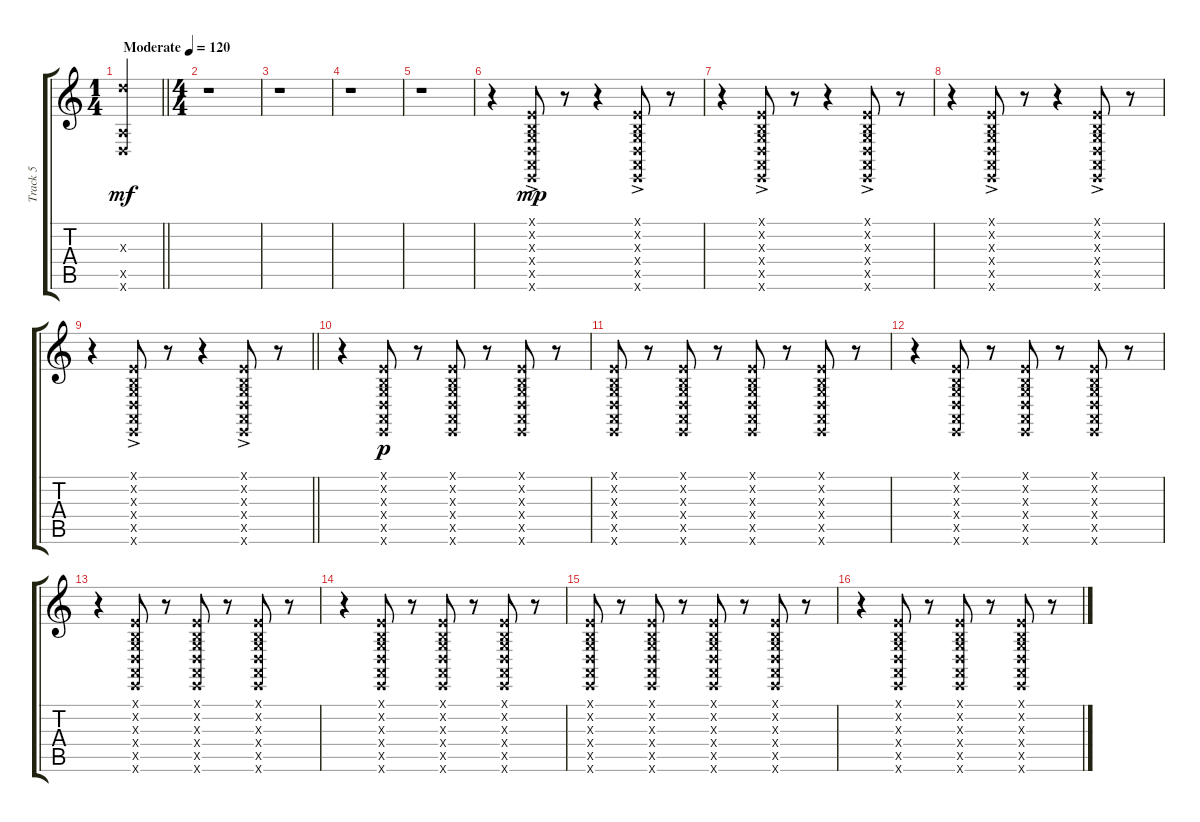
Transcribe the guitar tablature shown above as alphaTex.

\track ("Track 5" "Track 5") {instrument gunshot}
\staff {score tabs}
\tuning (E4 B3 G3 D3 A2 E2) {hide}
\ts (1 4)
\tempo (120 "Moderate")
\clef g2
\barLineRight lightlight
\ks c
(19.3{x} 12.5{x} 10.6{x}).4{dy mf instrument gunshot} |
\ts (4 4)
r.1 |
r.1 |
r.1 |
r.1 |
r.4 (0.1{ac x} 0.2{ac x} 0.3{ac x} 0.4{ac x} 0.5{ac x} 0.6{ac x}).8{dy mp} r.8 r.4 (0.1{ac x} 0.2{ac x} 0.3{ac x} 0.4{ac x} 0.5{ac x} 0.6{ac x}).8 r.8 |
r.4 (0.1{ac x} 0.2{ac x} 0.3{ac x} 0.4{ac x} 0.5{ac x} 0.6{ac x}).8 r.8 r.4 (0.1{ac x} 0.2{ac x} 0.3{ac x} 0.4{ac x} 0.5{ac x} 0.6{ac x}).8 r.8 |
r.4 (0.1{ac x} 0.2{ac x} 0.3{ac x} 0.4{ac x} 0.5{ac x} 0.6{ac x}).8 r.8 r.4 (0.1{ac x} 0.2{ac x} 0.3{ac x} 0.4{ac x} 0.5{ac x} 0.6{ac x}).8 r.8 |
\barLineRight lightlight
r.4 (0.1{ac x} 0.2{ac x} 0.3{ac x} 0.4{ac x} 0.5{ac x} 0.6{ac x}).8 r.8 r.4 (0.1{ac x} 0.2{ac x} 0.3{ac x} 0.4{ac x} 0.5{ac x} 0.6{ac x}).8 r.8 |
r.4 (0.1{x} 0.2{x} 0.3{x} 0.4{x} 0.5{x} 0.6{x}).8{dy p} r.8 (0.1{x} 0.2{x} 0.3{x} 0.4{x} 0.5{x} 0.6{x}).8 r.8 (0.1{x} 0.2{x} 0.3{x} 0.4{x} 0.5{x} 0.6{x}).8 r.8 |
(0.1{x} 0.2{x} 0.3{x} 0.4{x} 0.5{x} 0.6{x}).8 r.8 (0.1{x} 0.2{x} 0.3{x} 0.4{x} 0.5{x} 0.6{x}).8 r.8 (0.1{x} 0.2{x} 0.3{x} 0.4{x} 0.5{x} 0.6{x}).8 r.8 (0.1{x} 0.2{x} 0.3{x} 0.4{x} 0.5{x} 0.6{x}).8 r.8 |
r.4 (0.1{x} 0.2{x} 0.3{x} 0.4{x} 0.5{x} 0.6{x}).8 r.8 (0.1{x} 0.2{x} 0.3{x} 0.4{x} 0.5{x} 0.6{x}).8 r.8 (0.1{x} 0.2{x} 0.3{x} 0.4{x} 0.5{x} 0.6{x}).8 r.8 |
r.4 (0.1{x} 0.2{x} 0.3{x} 0.4{x} 0.5{x} 0.6{x}).8 r.8 (0.1{x} 0.2{x} 0.3{x} 0.4{x} 0.5{x} 0.6{x}).8 r.8 (0.1{x} 0.2{x} 0.3{x} 0.4{x} 0.5{x} 0.6{x}).8 r.8 |
r.4 (0.1{x} 0.2{x} 0.3{x} 0.4{x} 0.5{x} 0.6{x}).8 r.8 (0.1{x} 0.2{x} 0.3{x} 0.4{x} 0.5{x} 0.6{x}).8 r.8 (0.1{x} 0.2{x} 0.3{x} 0.4{x} 0.5{x} 0.6{x}).8 r.8 |
(0.1{x} 0.2{x} 0.3{x} 0.4{x} 0.5{x} 0.6{x}).8 r.8 (0.1{x} 0.2{x} 0.3{x} 0.4{x} 0.5{x} 0.6{x}).8 r.8 (0.1{x} 0.2{x} 0.3{x} 0.4{x} 0.5{x} 0.6{x}).8 r.8 (0.1{x} 0.2{x} 0.3{x} 0.4{x} 0.5{x} 0.6{x}).8 r.8 |
r.4 (0.1{x} 0.2{x} 0.3{x} 0.4{x} 0.5{x} 0.6{x}).8 r.8 (0.1{x} 0.2{x} 0.3{x} 0.4{x} 0.5{x} 0.6{x}).8 r.8 (0.1{x} 0.2{x} 0.3{x} 0.4{x} 0.5{x} 0.6{x}).8 r.8
